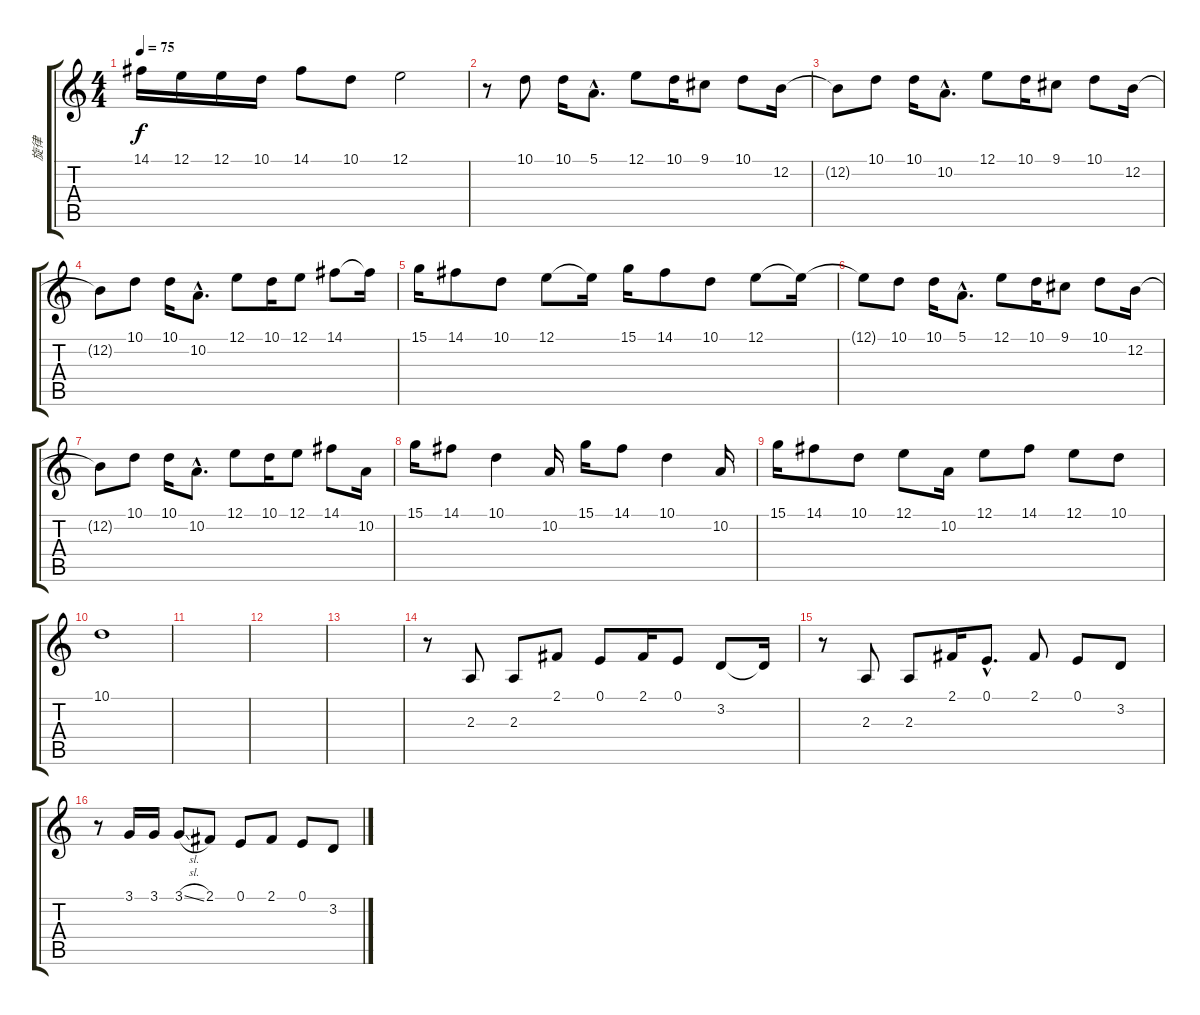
\track ("旋律" "旋律") {instrument voiceoohs}
\staff {score tabs}
\tuning (E4 B3 G3 D3 A2 E2) {hide}
\ts (4 4)
\tempo 75
\clef g2
\ks c
14.1.16{dy f} 12.1.16 12.1.16 10.1.16 14.1.8 10.1.8 12.1.2 |
r.8 10.1.8 10.1.16 5.1{hac}.8{d} 12.1.8 10.1.16 9.1.8 10.1.8 12.2.16 |
12.2{t}.8 10.1.8 10.1.16 10.2{hac}.8{d} 12.1.8 10.1.16 9.1.8 10.1.8 12.2.16 |
12.2{t}.8 10.1.8 10.1.16 10.2{hac}.8{d} 12.1.8 10.1.16 12.1.8 14.1.8 14.1{t}.16 |
15.1.16 14.1.8 10.1.8 12.1.8 12.1{t}.16 15.1.16 14.1.8 10.1.8 12.1.8 12.1{t}.16 |
12.1{t}.8 10.1.8 10.1.16 5.1{hac}.8{d} 12.1.8 10.1.16 9.1.8 10.1.8 12.2.16 |
12.2{t}.8 10.1.8 10.1.16 10.2{hac}.8{d} 12.1.8 10.1.16 12.1.8 14.1.8 10.2.16 |
15.1.16 14.1.8 10.1.4 10.2.16 15.1.16 14.1.8 10.1.4 10.2.16 |
15.1.16 14.1.8 10.1.8 12.1.8 10.2.16 12.1.8 14.1.8 12.1.8 10.1.8 |
10.1.1 |
|
|
|
r.8 2.3.8 2.3.8 2.1.8 0.1.8 2.1.16 0.1.8 3.2.8 3.2{t}.16 |
r.8 2.3.8 2.3.8 2.1.16 0.1{hac}.8{d} 2.1.8 0.1.8 3.2.8 |
r.8 3.1.16 3.1.16 3.1{sl}.8 2.1.8 0.1.8 2.1.8 0.1.8 3.2.8
